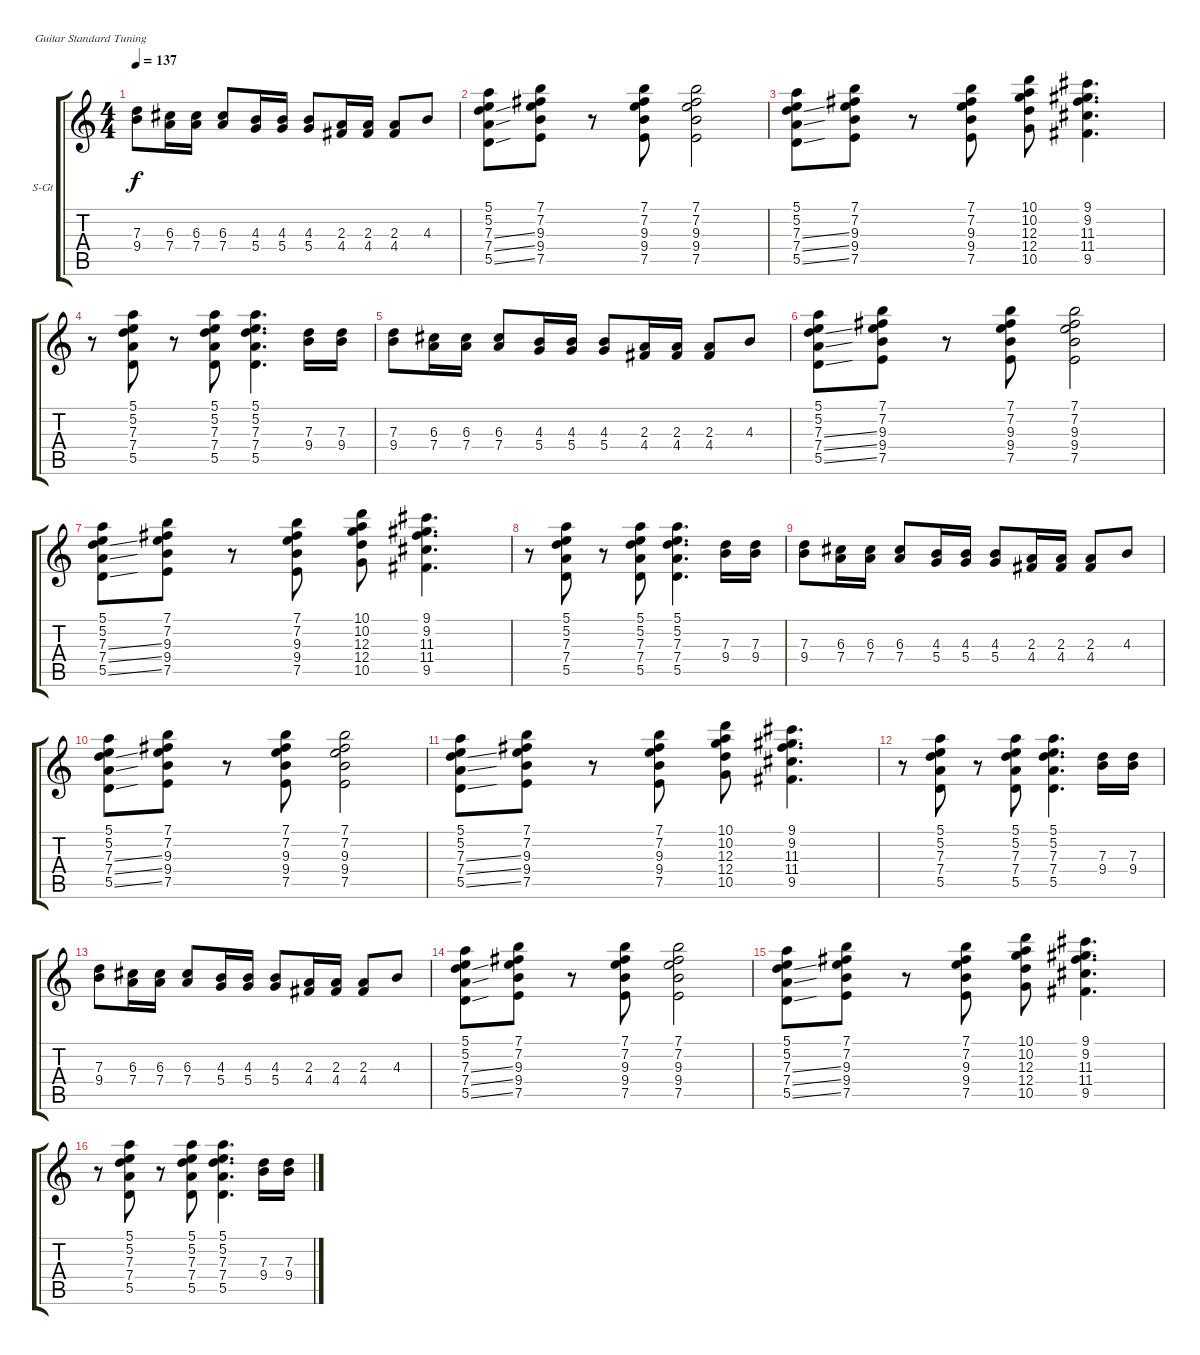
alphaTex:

\defaultSystemsLayout 4
\bracketExtendMode groupsimilarinstruments
\firstSystemTrackNameOrientation horizontal
\otherSystemsTrackNameOrientation horizontal
\track ("Steel Guitar" "S-Gt") {instrument acousticguitarsteel}
\staff {score tabs}
\tuning (E4 B3 G3 D3 A2 E2)
\ts (4 4)
\tempo 137
\clef g2
\ks c
(9.4 7.3).8{dy f} (7.4 6.3).16 (7.4 6.3).16 (7.4 6.3).8 (5.4 4.3).16 (5.4 4.3).16 (5.4 4.3).8 (4.4 2.3).16 (4.4 2.3).16 (4.4 2.3).8 4.3.8 |
(7.3{ss} 7.4{ss} 5.5{ss} 5.2 5.1).8 (9.3 9.4 7.5 7.2 7.1).8 r.8 (9.3 9.4 7.5 7.2 7.1).8 (9.3 9.4 7.5 7.1 7.2).2 |
(7.3{ss} 7.4{ss} 5.5{ss} 5.2 5.1).8 (9.3 9.4 7.5 7.2 7.1).8 r.8 (9.3 9.4 7.5 7.2 7.1).8 (12.3 12.4 10.5 10.2 10.1).8 (11.3 11.4 9.5 9.2 9.1).4{d} |
r.8 (7.3 7.4 5.5 5.2 5.1).8 r.8 (7.3 7.4 5.5 5.1 5.2).8 (7.3 7.4 5.5 5.2 5.1).4{d} (9.4 7.3).16 (9.4 7.3).16 |
(9.4 7.3).8 (7.4 6.3).16 (7.4 6.3).16 (7.4 6.3).8 (5.4 4.3).16 (5.4 4.3).16 (5.4 4.3).8 (4.4 2.3).16 (4.4 2.3).16 (4.4 2.3).8 4.3.8 |
(7.3{ss} 7.4{ss} 5.5{ss} 5.2 5.1).8 (9.3 9.4 7.5 7.2 7.1).8 r.8 (9.3 9.4 7.5 7.2 7.1).8 (9.3 9.4 7.5 7.1 7.2).2 |
(7.3{ss} 7.4{ss} 5.5{ss} 5.2 5.1).8 (9.3 9.4 7.5 7.2 7.1).8 r.8 (9.3 9.4 7.5 7.2 7.1).8 (12.3 12.4 10.5 10.2 10.1).8 (11.3 11.4 9.5 9.2 9.1).4{d} |
r.8 (7.3 7.4 5.5 5.2 5.1).8 r.8 (7.3 7.4 5.5 5.1 5.2).8 (7.3 7.4 5.5 5.2 5.1).4{d} (9.4 7.3).16 (9.4 7.3).16 |
(9.4 7.3).8 (7.4 6.3).16 (7.4 6.3).16 (7.4 6.3).8 (5.4 4.3).16 (5.4 4.3).16 (5.4 4.3).8 (4.4 2.3).16 (4.4 2.3).16 (4.4 2.3).8 4.3.8 |
(7.3{ss} 7.4{ss} 5.5{ss} 5.2 5.1).8 (9.3 9.4 7.5 7.2 7.1).8 r.8 (9.3 9.4 7.5 7.2 7.1).8 (9.3 9.4 7.5 7.1 7.2).2 |
(7.3{ss} 7.4{ss} 5.5{ss} 5.2 5.1).8 (9.3 9.4 7.5 7.2 7.1).8 r.8 (9.3 9.4 7.5 7.2 7.1).8 (12.3 12.4 10.5 10.2 10.1).8 (11.3 11.4 9.5 9.2 9.1).4{d} |
r.8 (7.3 7.4 5.5 5.2 5.1).8 r.8 (7.3 7.4 5.5 5.1 5.2).8 (7.3 7.4 5.5 5.2 5.1).4{d} (9.4 7.3).16 (9.4 7.3).16 |
(9.4 7.3).8 (7.4 6.3).16 (7.4 6.3).16 (7.4 6.3).8 (5.4 4.3).16 (5.4 4.3).16 (5.4 4.3).8 (4.4 2.3).16 (4.4 2.3).16 (4.4 2.3).8 4.3.8 |
(7.3{ss} 7.4{ss} 5.5{ss} 5.2 5.1).8 (9.3 9.4 7.5 7.2 7.1).8 r.8 (9.3 9.4 7.5 7.2 7.1).8 (9.3 9.4 7.5 7.1 7.2).2 |
(7.3{ss} 7.4{ss} 5.5{ss} 5.2 5.1).8 (9.3 9.4 7.5 7.2 7.1).8 r.8 (9.3 9.4 7.5 7.2 7.1).8 (12.3 12.4 10.5 10.2 10.1).8 (11.3 11.4 9.5 9.2 9.1).4{d} |
r.8 (7.3 7.4 5.5 5.2 5.1).8 r.8 (7.3 7.4 5.5 5.1 5.2).8 (7.3 7.4 5.5 5.2 5.1).4{d} (9.4 7.3).16 (9.4 7.3).16
